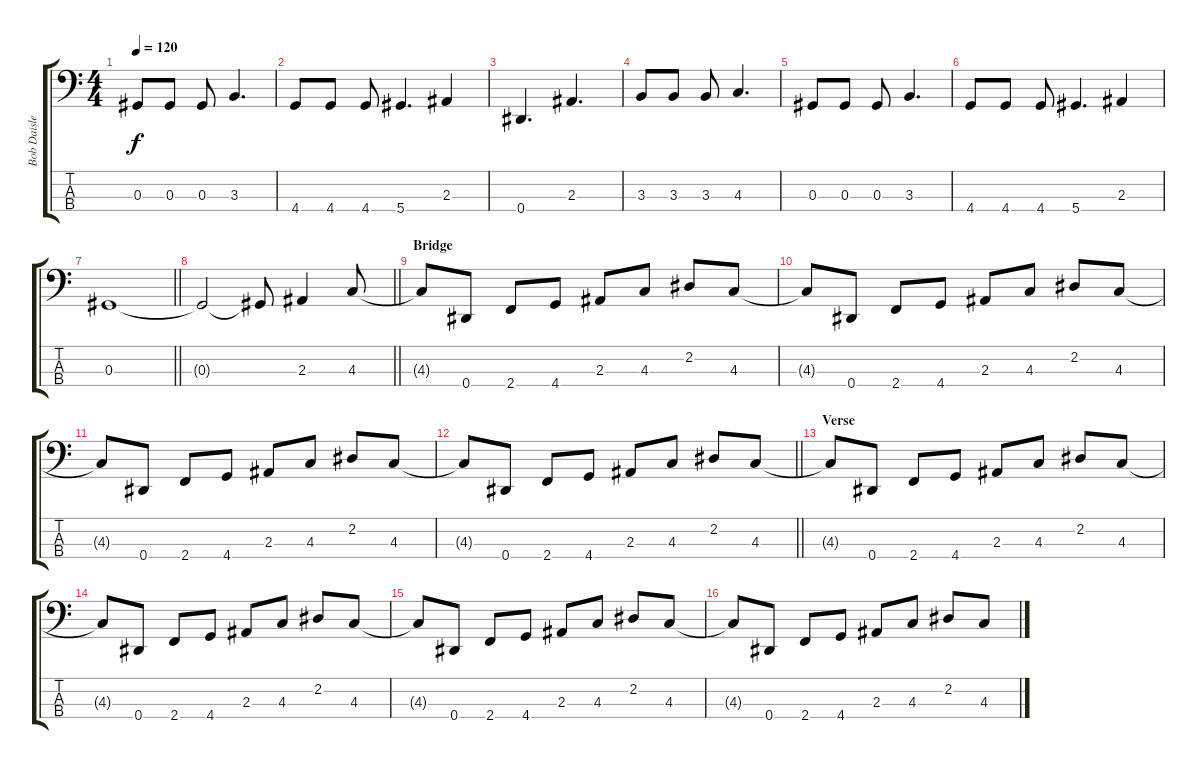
\track ("Bob Daisley" "Bob Daisle") {instrument electricbassfinger}
\staff {score tabs}
\tuning (Gb2 Db2 Ab1 Eb1) {hide}
\ts (4 4)
\tempo 120
\clef f4
\ks c
0.3.8{dy f} 0.3.8 0.3.8 3.3.4{d} |
4.4.8 4.4.8 4.4.8 5.4.4{d} 2.3.4 |
0.4.4{d} 2.3.4{d} |
3.3.8 3.3.8 3.3.8 4.3.4{d} |
0.3.8 0.3.8 0.3.8 3.3.4{d} |
4.4.8 4.4.8 4.4.8 5.4.4{d} 2.3.4 |
\barLineRight lightlight
0.3.1 |
\barLineRight lightlight
0.3{t}.2 0.3{t}.8 2.3.4 4.3.8 |
\section ("" "Bridge")
4.3{t}.8 0.4.8 2.4.8 4.4.8 2.3.8 4.3.8 2.2.8 4.3.8 |
4.3{t}.8 0.4.8 2.4.8 4.4.8 2.3.8 4.3.8 2.2.8 4.3.8 |
4.3{t}.8 0.4.8 2.4.8 4.4.8 2.3.8 4.3.8 2.2.8 4.3.8 |
\barLineRight lightlight
4.3{t}.8 0.4.8 2.4.8 4.4.8 2.3.8 4.3.8 2.2.8 4.3.8 |
\section ("" "Verse")
4.3{t}.8 0.4.8 2.4.8 4.4.8 2.3.8 4.3.8 2.2.8 4.3.8 |
4.3{t}.8 0.4.8 2.4.8 4.4.8 2.3.8 4.3.8 2.2.8 4.3.8 |
4.3{t}.8 0.4.8 2.4.8 4.4.8 2.3.8 4.3.8 2.2.8 4.3.8 |
4.3{t}.8 0.4.8 2.4.8 4.4.8 2.3.8 4.3.8 2.2.8 4.3.8
